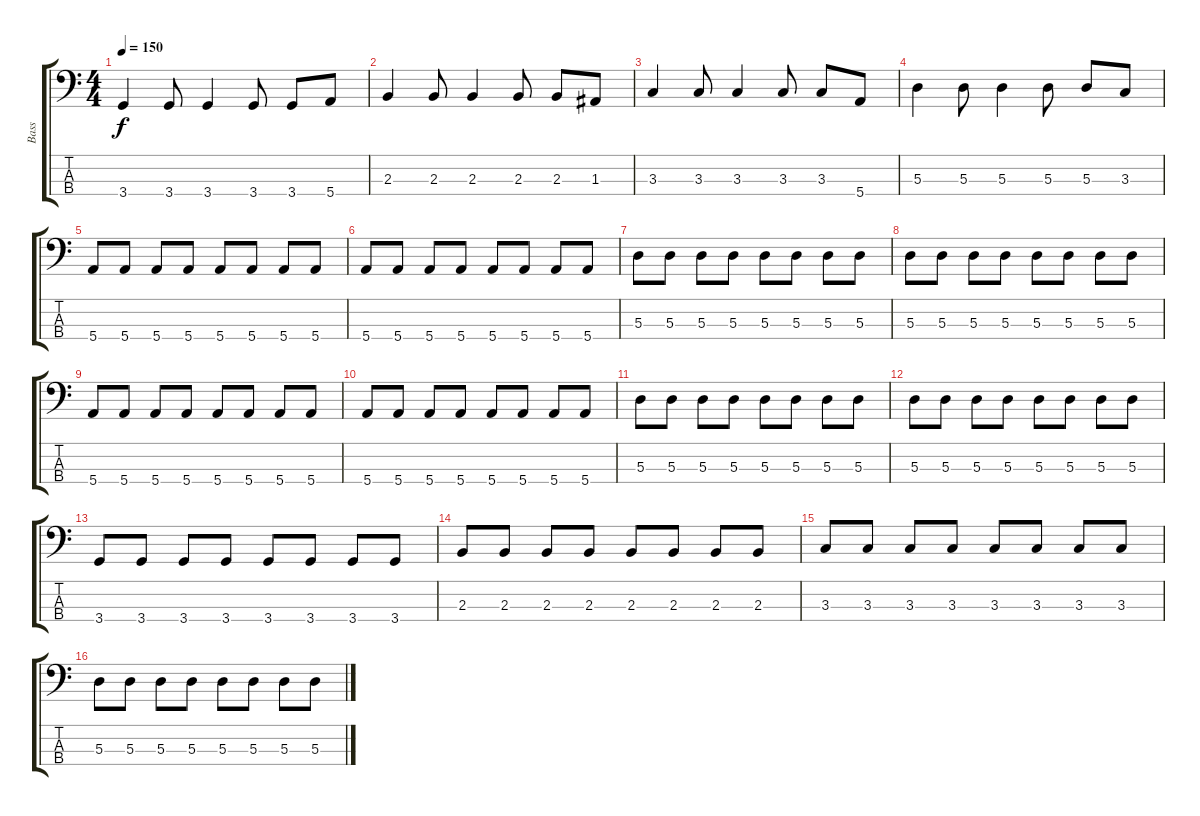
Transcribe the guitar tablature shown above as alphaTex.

\track ("Bass" "Bass") {instrument electricbasspick}
\staff {score tabs}
\tuning (G2 D2 A1 E1) {hide}
\ts (4 4)
\tempo 150
\clef f4
\ks c
3.4.4{dy f} 3.4.8 3.4.4 3.4.8 3.4.8 5.4.8 |
2.3.4 2.3.8 2.3.4 2.3.8 2.3.8 1.3.8 |
3.3.4 3.3.8 3.3.4 3.3.8 3.3.8 5.4.8 |
5.3.4 5.3.8 5.3.4 5.3.8 5.3.8 3.3.8 |
5.4.8 5.4.8 5.4.8 5.4.8 5.4.8 5.4.8 5.4.8 5.4.8 |
5.4.8 5.4.8 5.4.8 5.4.8 5.4.8 5.4.8 5.4.8 5.4.8 |
5.3.8 5.3.8 5.3.8 5.3.8 5.3.8 5.3.8 5.3.8 5.3.8 |
5.3.8 5.3.8 5.3.8 5.3.8 5.3.8 5.3.8 5.3.8 5.3.8 |
5.4.8 5.4.8 5.4.8 5.4.8 5.4.8 5.4.8 5.4.8 5.4.8 |
5.4.8 5.4.8 5.4.8 5.4.8 5.4.8 5.4.8 5.4.8 5.4.8 |
5.3.8 5.3.8 5.3.8 5.3.8 5.3.8 5.3.8 5.3.8 5.3.8 |
5.3.8 5.3.8 5.3.8 5.3.8 5.3.8 5.3.8 5.3.8 5.3.8 |
3.4.8 3.4.8 3.4.8 3.4.8 3.4.8 3.4.8 3.4.8 3.4.8 |
2.3.8 2.3.8 2.3.8 2.3.8 2.3.8 2.3.8 2.3.8 2.3.8 |
3.3.8 3.3.8 3.3.8 3.3.8 3.3.8 3.3.8 3.3.8 3.3.8 |
5.3.8 5.3.8 5.3.8 5.3.8 5.3.8 5.3.8 5.3.8 5.3.8
